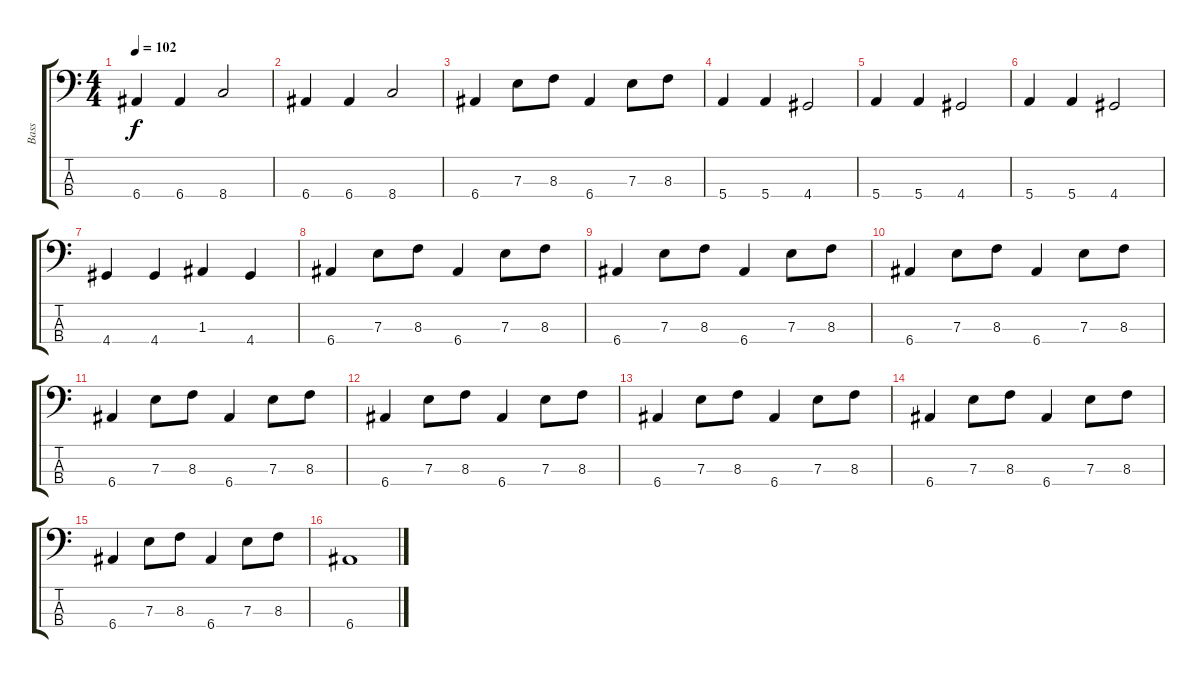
\track ("Bass" "Bass") {instrument electricbassfinger}
\staff {score tabs}
\tuning (G2 D2 A1 E1) {hide}
\ts (4 4)
\tempo 102
\clef f4
\ks c
6.4.4{dy f} 6.4.4 8.4.2 |
6.4.4 6.4.4 8.4.2 |
6.4.4 7.3.8 8.3.8 6.4.4 7.3.8 8.3.8 |
5.4.4 5.4.4 4.4.2 |
5.4.4 5.4.4 4.4.2 |
5.4.4 5.4.4 4.4.2 |
4.4.4 4.4.4 1.3.4 4.4.4 |
6.4.4 7.3.8 8.3.8 6.4.4 7.3.8 8.3.8 |
6.4.4 7.3.8 8.3.8 6.4.4 7.3.8 8.3.8 |
6.4.4 7.3.8 8.3.8 6.4.4 7.3.8 8.3.8 |
6.4.4 7.3.8 8.3.8 6.4.4 7.3.8 8.3.8 |
6.4.4 7.3.8 8.3.8 6.4.4 7.3.8 8.3.8 |
6.4.4 7.3.8 8.3.8 6.4.4 7.3.8 8.3.8 |
6.4.4 7.3.8 8.3.8 6.4.4 7.3.8 8.3.8 |
6.4.4 7.3.8 8.3.8 6.4.4 7.3.8 8.3.8 |
6.4.1
